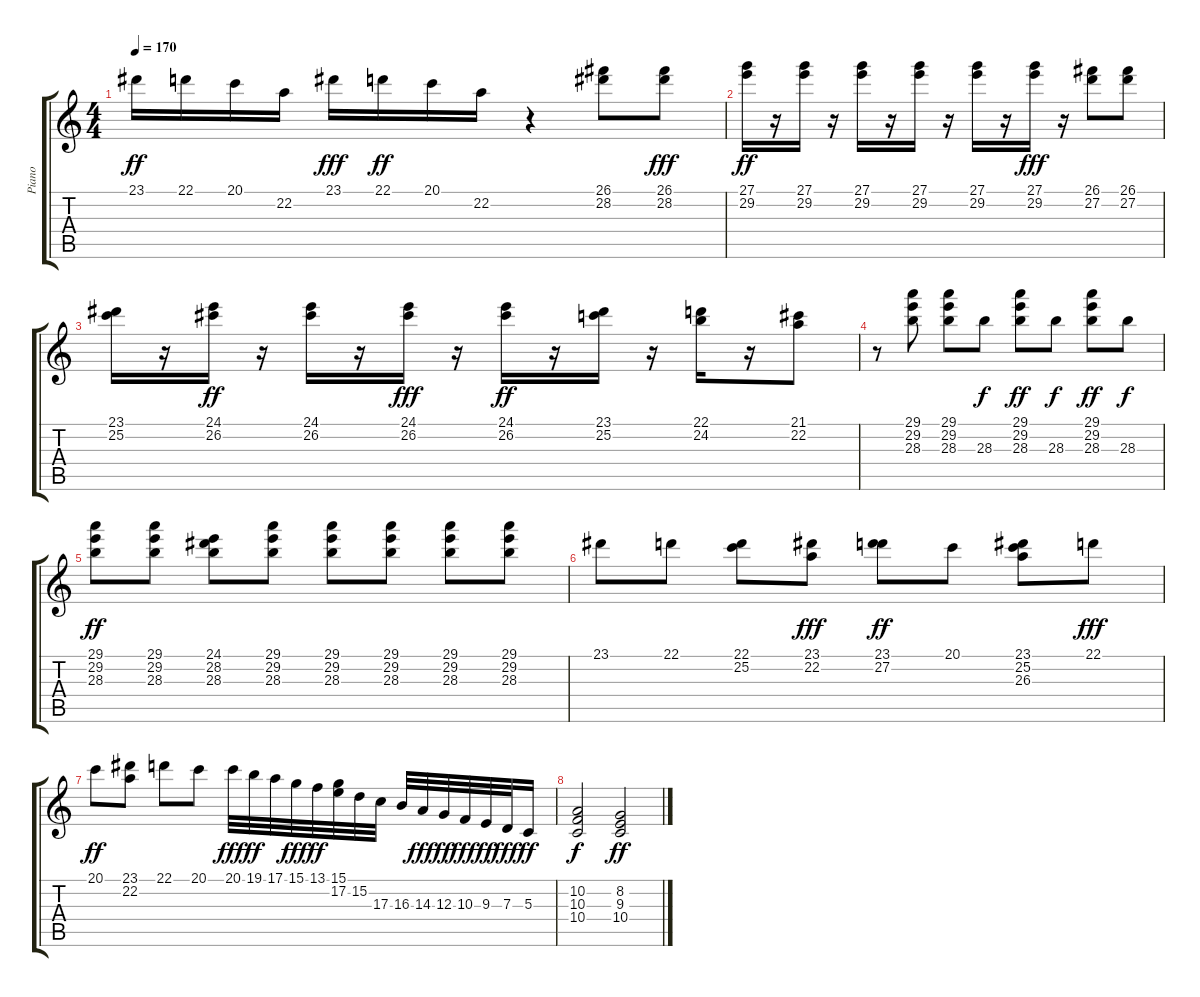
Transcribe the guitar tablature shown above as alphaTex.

\track ("Piano" "Piano") {instrument brightacousticpiano}
\staff {score tabs}
\tuning (E4 B3 G3 D3 A2 E2) {hide}
\ts (4 4)
\tempo 170
\clef g2
\ks c
23.1.16{dy ff} 22.1.16 20.1.16 22.2.16 23.1.16{dy fff} 22.1.16{dy ff} 20.1.16 22.2.16 r.4 (26.1 28.2).8 (26.1 28.2).8{dy fff} |
(27.1 29.2).16{dy ff} r.16 (27.1 29.2).16 r.16 (27.1 29.2).16 r.16 (27.1 29.2).16 r.16 (27.1 29.2).16 r.16 (27.1 29.2).16{dy fff} r.16 (26.1 27.2).8 (26.1 27.2).8 |
(23.1 25.2).16 r.16 (24.1 26.2).16{dy ff} r.16 (24.1 26.2).16 r.16 (24.1 26.2).16{dy fff} r.16 (24.1 26.2).16{dy ff} r.16 (23.1 25.2).16 r.16 (22.1 24.2).16 r.16 (21.1 22.2).8 |
r.8 (29.1 29.2 28.3).8 (29.1 29.2 28.3).8 28.3.8{dy f} (29.1 29.2 28.3).8{dy ff} 28.3.8{dy f} (29.1 29.2 28.3).8{dy ff} 28.3.8{dy f} |
(29.1 29.2 28.3).8{dy ff} (29.1 29.2 28.3).8 (24.1 28.2 28.3).8 (29.1 29.2 28.3).8 (29.1 29.2 28.3).8 (29.1 29.2 28.3).8 (29.1 29.2 28.3).8 (29.1 29.2 28.3).8 |
23.1.8 22.1.8 (22.1 25.2).8 (23.1 22.2).8{dy fff} (23.1 27.2).8{dy ff} 20.1.8 (23.1 25.2 26.3).8 22.1.8{dy fff} |
20.1.8{dy ff} (23.1 22.2).8 22.1.8 20.1.8 20.1.32{dy fff} 19.1.32{dy ff} 17.1.32 15.1.32{dy fff} 13.1.32{dy ff} (15.1 17.2).32 15.2.32 17.3.32 16.3.32 14.3.32{dy fff} 12.3.32{dy ff} 10.3.32{dy fff} 9.3.32{dy ff} 7.3.32{dy fff} 5.3.16{dy ff} |
(10.2 10.3 10.4).2{dy f} (8.2 9.3 10.4).2{dy ff}
